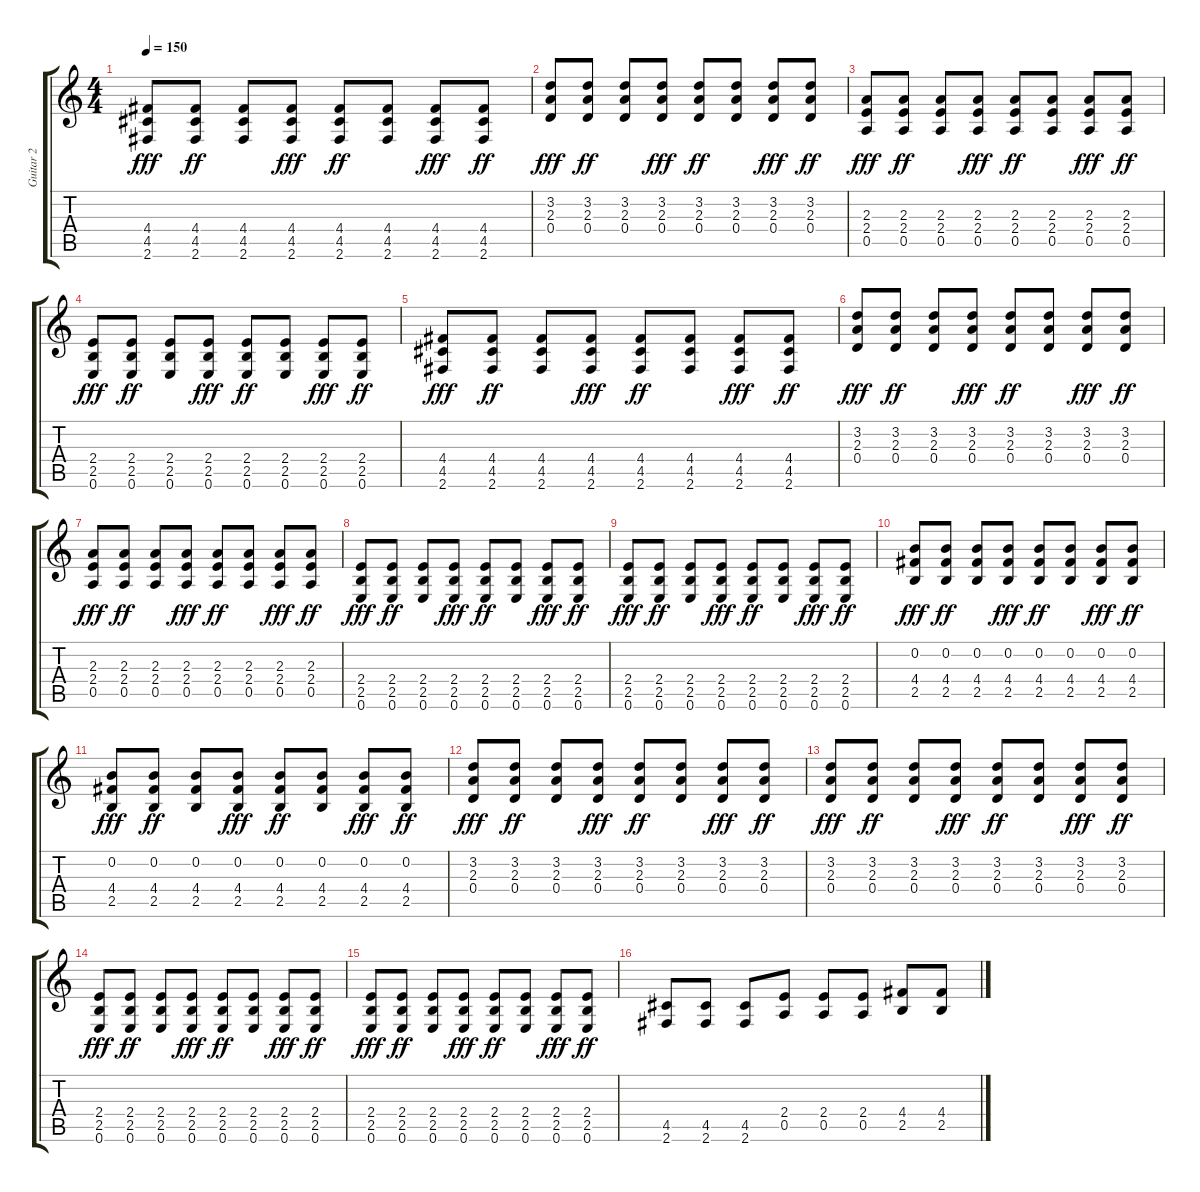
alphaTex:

\track ("Guitar 2" "Guitar 2") {instrument overdrivenguitar}
\staff {score tabs}
\tuning (E4 B3 G3 D3 A2 E2) {hide}
\ts (4 4)
\tempo 150
\clef g2
\ks c
(4.4 4.5 2.6).8{dy fff} (4.4 4.5 2.6).8{dy ff} (4.4 4.5 2.6).8 (4.4 4.5 2.6).8{dy fff} (4.4 4.5 2.6).8{dy ff} (4.4 4.5 2.6).8 (4.4 4.5 2.6).8{dy fff} (4.4 4.5 2.6).8{dy ff} |
(3.2 2.3 0.4).8{dy fff} (3.2 2.3 0.4).8{dy ff} (3.2 2.3 0.4).8 (3.2 2.3 0.4).8{dy fff} (3.2 2.3 0.4).8{dy ff} (3.2 2.3 0.4).8 (3.2 2.3 0.4).8{dy fff} (3.2 2.3 0.4).8{dy ff} |
(2.3 2.4 0.5).8{dy fff} (2.3 2.4 0.5).8{dy ff} (2.3 2.4 0.5).8 (2.3 2.4 0.5).8{dy fff} (2.3 2.4 0.5).8{dy ff} (2.3 2.4 0.5).8 (2.3 2.4 0.5).8{dy fff} (2.3 2.4 0.5).8{dy ff} |
(2.4 2.5 0.6).8{dy fff} (2.4 2.5 0.6).8{dy ff} (2.4 2.5 0.6).8 (2.4 2.5 0.6).8{dy fff} (2.4 2.5 0.6).8{dy ff} (2.4 2.5 0.6).8 (2.4 2.5 0.6).8{dy fff} (2.4 2.5 0.6).8{dy ff} |
(4.4 4.5 2.6).8{dy fff} (4.4 4.5 2.6).8{dy ff} (4.4 4.5 2.6).8 (4.4 4.5 2.6).8{dy fff} (4.4 4.5 2.6).8{dy ff} (4.4 4.5 2.6).8 (4.4 4.5 2.6).8{dy fff} (4.4 4.5 2.6).8{dy ff} |
(3.2 2.3 0.4).8{dy fff} (3.2 2.3 0.4).8{dy ff} (3.2 2.3 0.4).8 (3.2 2.3 0.4).8{dy fff} (3.2 2.3 0.4).8{dy ff} (3.2 2.3 0.4).8 (3.2 2.3 0.4).8{dy fff} (3.2 2.3 0.4).8{dy ff} |
(2.3 2.4 0.5).8{dy fff} (2.3 2.4 0.5).8{dy ff} (2.3 2.4 0.5).8 (2.3 2.4 0.5).8{dy fff} (2.3 2.4 0.5).8{dy ff} (2.3 2.4 0.5).8 (2.3 2.4 0.5).8{dy fff} (2.3 2.4 0.5).8{dy ff} |
(2.4 2.5 0.6).8{dy fff} (2.4 2.5 0.6).8{dy ff} (2.4 2.5 0.6).8 (2.4 2.5 0.6).8{dy fff} (2.4 2.5 0.6).8{dy ff} (2.4 2.5 0.6).8 (2.4 2.5 0.6).8{dy fff} (2.4 2.5 0.6).8{dy ff} |
(2.4 2.5 0.6).8{dy fff} (2.4 2.5 0.6).8{dy ff} (2.4 2.5 0.6).8 (2.4 2.5 0.6).8{dy fff} (2.4 2.5 0.6).8{dy ff} (2.4 2.5 0.6).8 (2.4 2.5 0.6).8{dy fff} (2.4 2.5 0.6).8{dy ff} |
(0.2 4.4 2.5).8{dy fff} (0.2 4.4 2.5).8{dy ff} (0.2 4.4 2.5).8 (0.2 4.4 2.5).8{dy fff} (0.2 4.4 2.5).8{dy ff} (0.2 4.4 2.5).8 (0.2 4.4 2.5).8{dy fff} (0.2 4.4 2.5).8{dy ff} |
(0.2 4.4 2.5).8{dy fff} (0.2 4.4 2.5).8{dy ff} (0.2 4.4 2.5).8 (0.2 4.4 2.5).8{dy fff} (0.2 4.4 2.5).8{dy ff} (0.2 4.4 2.5).8 (0.2 4.4 2.5).8{dy fff} (0.2 4.4 2.5).8{dy ff} |
(3.2 2.3 0.4).8{dy fff} (3.2 2.3 0.4).8{dy ff} (3.2 2.3 0.4).8 (3.2 2.3 0.4).8{dy fff} (3.2 2.3 0.4).8{dy ff} (3.2 2.3 0.4).8 (3.2 2.3 0.4).8{dy fff} (3.2 2.3 0.4).8{dy ff} |
(3.2 2.3 0.4).8{dy fff} (3.2 2.3 0.4).8{dy ff} (3.2 2.3 0.4).8 (3.2 2.3 0.4).8{dy fff} (3.2 2.3 0.4).8{dy ff} (3.2 2.3 0.4).8 (3.2 2.3 0.4).8{dy fff} (3.2 2.3 0.4).8{dy ff} |
(2.4 2.5 0.6).8{dy fff} (2.4 2.5 0.6).8{dy ff} (2.4 2.5 0.6).8 (2.4 2.5 0.6).8{dy fff} (2.4 2.5 0.6).8{dy ff} (2.4 2.5 0.6).8 (2.4 2.5 0.6).8{dy fff} (2.4 2.5 0.6).8{dy ff} |
(2.4 2.5 0.6).8{dy fff} (2.4 2.5 0.6).8{dy ff} (2.4 2.5 0.6).8 (2.4 2.5 0.6).8{dy fff} (2.4 2.5 0.6).8{dy ff} (2.4 2.5 0.6).8 (2.4 2.5 0.6).8{dy fff} (2.4 2.5 0.6).8{dy ff} |
(4.5 2.6).8 (4.5 2.6).8 (4.5 2.6).8 (2.4 0.5).8 (2.4 0.5).8 (2.4 0.5).8 (4.4 2.5).8 (4.4 2.5).8
